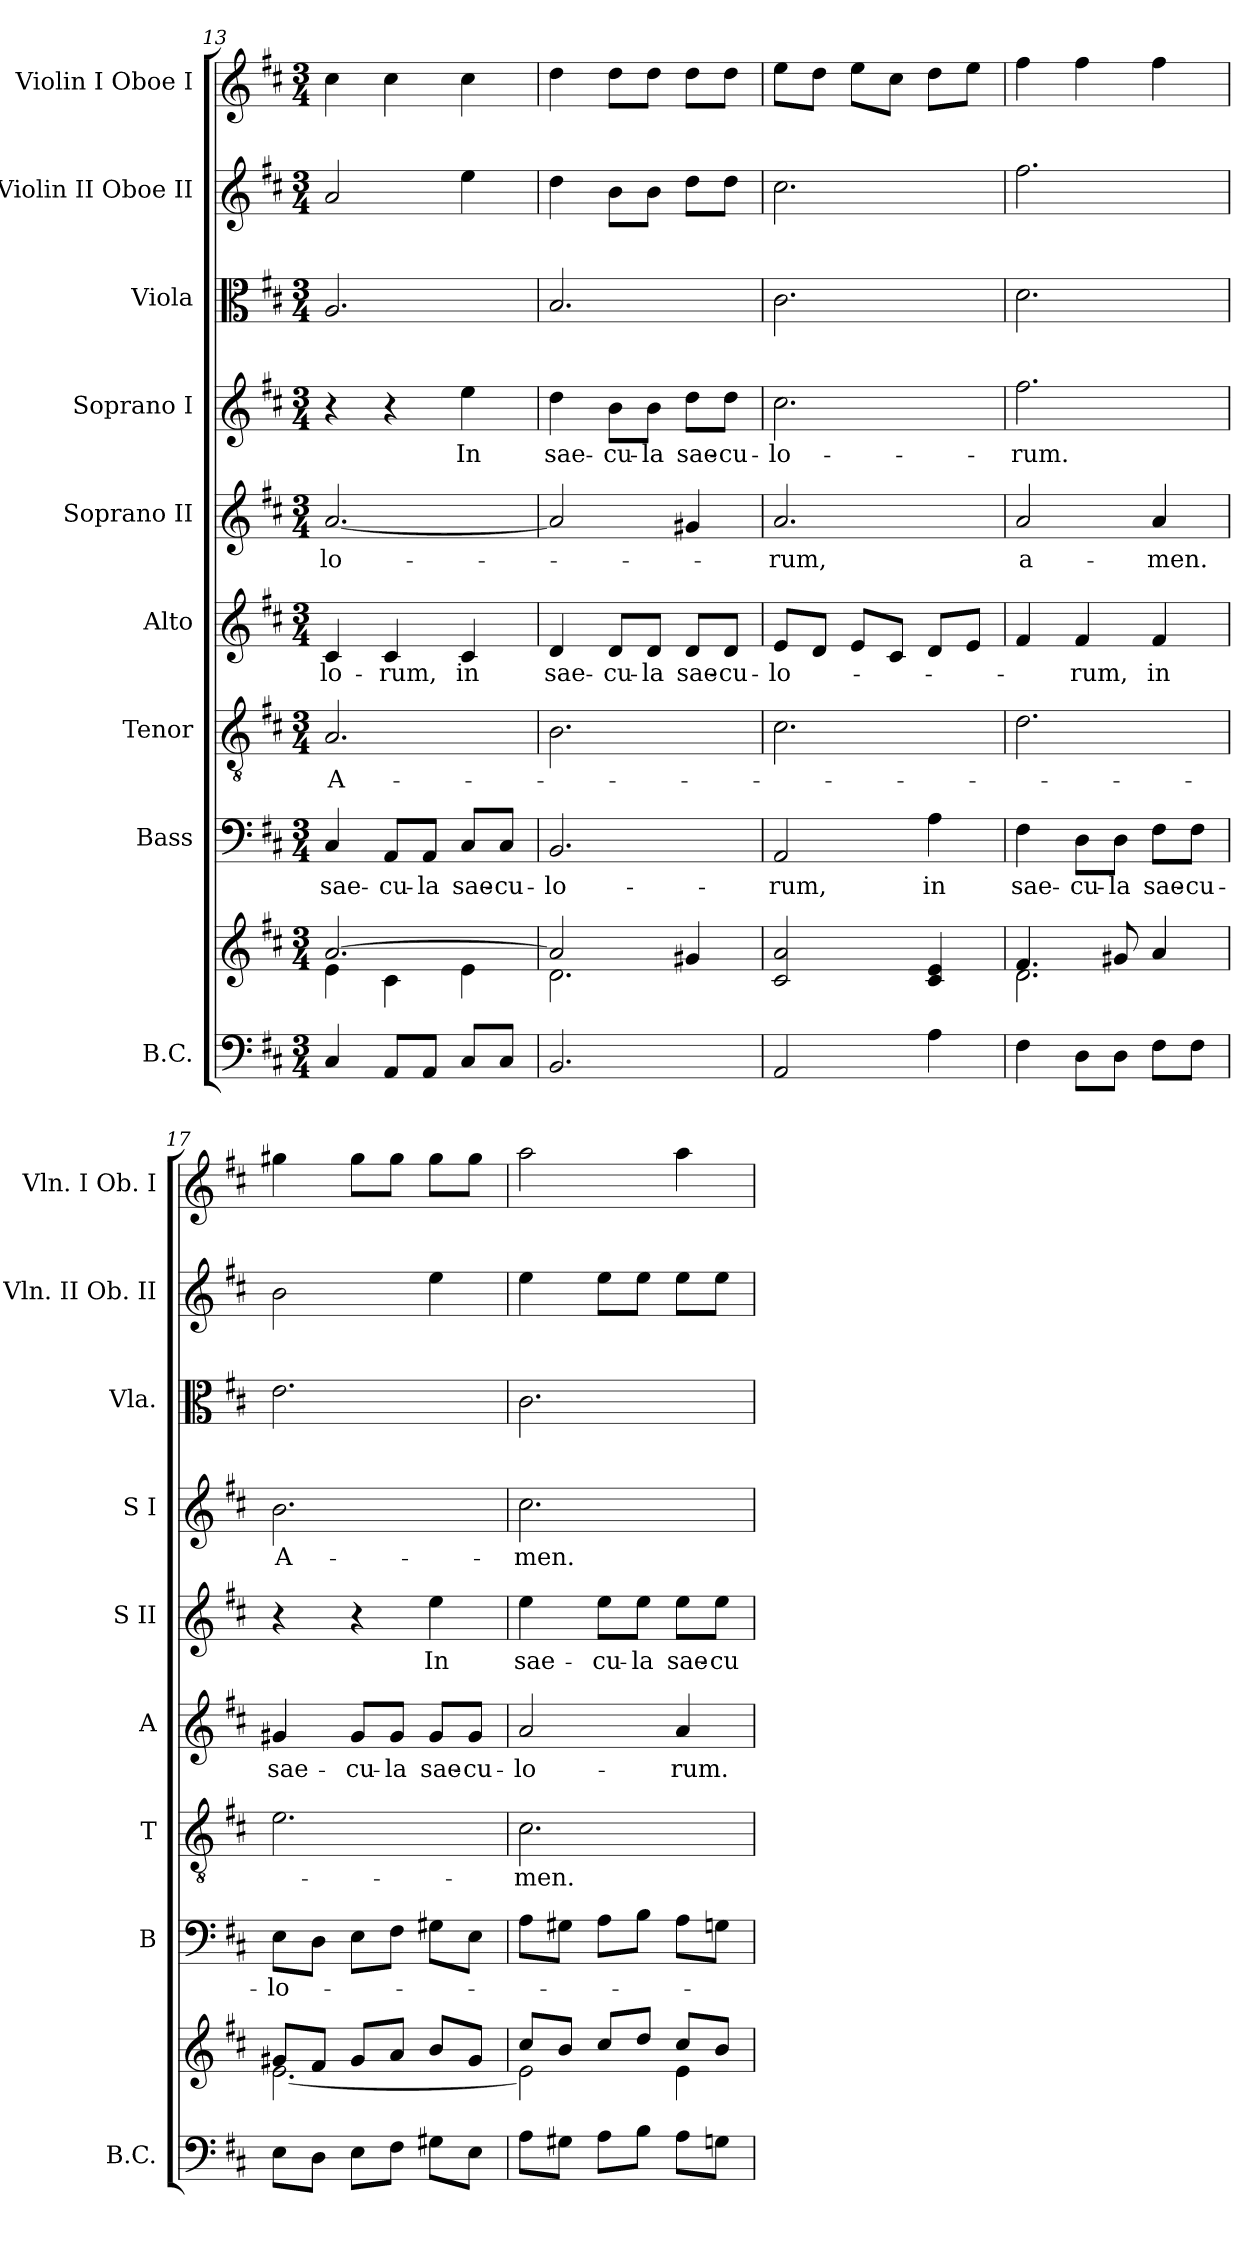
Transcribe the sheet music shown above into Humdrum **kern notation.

**kern	**kern	**kern	**text	**kern	**text	**kern	**text	**kern	**text	**kern	**text	**kern	**kern	**kern
*part9	*part9	*part8	*part8	*part7	*part7	*part6	*part6	*part5	*part5	*part4	*part4	*part3	*part2	*part1
*staff10	*staff9	*staff8	*staff8	*staff7	*staff7	*staff6	*staff6	*staff5	*staff5	*staff4	*staff4	*staff3	*staff2	*staff1
*I"B.C.	*	*I"Bass	*	*I"Tenor	*	*I"Alto	*	*I"Soprano II	*	*I"Soprano I	*	*I"Viola	*I"Violin II Oboe II	*I"Violin I Oboe I
*I'B.C.	*	*I'B	*	*I'T	*	*I'A	*	*I'S II	*	*I'S I	*	*I'Vla.	*I'Vln. II Ob. II	*I'Vln. I Ob. I
!!LO:PB:g=z
*clefF4	*clefG2	*clefF4	*	*clefGv2	*	*clefG2	*	*clefG2	*	*clefG2	*	*clefC3	*clefG2	*clefG2
*k[f#c#]	*k[f#c#]	*k[f#c#]	*	*k[f#c#]	*	*k[f#c#]	*	*k[f#c#]	*	*k[f#c#]	*	*k[f#c#]	*k[f#c#]	*k[f#c#]
*D:	*D:	*D:	*	*D:	*	*D:	*	*D:	*	*D:	*	*D:	*D:	*D:
*M3/4	*M3/4	*M3/4	*	*M3/4	*	*M3/4	*	*M3/4	*	*M3/4	*	*M3/4	*M3/4	*M3/4
=13	=13	=13	=13	=13	=13	=13	=13	=13	=13	=13	=13	=13	=13	=13
*	*^	*	*	*	*	*	*	*	*	*	*	*	*	*
!	!	!	!	!LO:LY:b	!	!LO:LY:b	!	!LO:LY:b	!	!LO:LY:b	!	!	!	!	!
4C#/	[>2.a/	4e\	4C#/	sae-	2.A/	A-	4c#/	-lo-	[2.a/	-lo-	4r	.	2.A/	2a/	4cc#\
!	!	!	!	!LO:LY:b	!	!	!	!LO:LY:b	!	!	!	!	!	!	!
8AA/L	.	4c#\	8AA/L	-cu-	.	.	4c#/	-rum,	.	.	4r	.	.	.	4cc#\
!	!	!	!	!LO:LY:b	!	!	!	!	!	!	!	!	!	!	!
8AA/J	.	.	8AA/J	-la	.	.	.	.	.	.	.	.	.	.	.
!	!	!	!	!LO:LY:b	!	!	!	!LO:LY:b	!	!	!	!LO:LY:b	!	!	!
8C#/L	.	4e\	8C#/L	sae-	.	.	4c#/	in	.	.	4ee\	In	.	4ee\	4cc#\
!	!	!	!	!LO:LY:b	!	!	!	!	!	!	!	!	!	!	!
8C#/J	.	.	8C#/J	-cu-	.	.	.	.	.	.	.	.	.	.	.
=14	=14	=14	=14	=14	=14	=14	=14	=14	=14	=14	=14	=14	=14	=14	=14
!	!	!	!	!LO:LY:b	!	!	!	!LO:LY:b	!	!	!	!LO:LY:b	!	!	!
2.BB/	2a/]	2.d\	2.BB/	-lo-	2.B\	.	4d/	sae-	2a/]	.	4dd\	sae-	2.B/	4dd\	4dd\
!	!	!	!	!	!	!	!	!LO:LY:b	!	!	!	!LO:LY:b	!	!	!
.	.	.	.	.	.	.	8d/L	-cu-	.	.	8b\L	-cu-	.	8b\L	8dd\L
!	!	!	!	!	!	!	!	!LO:LY:b	!	!	!	!LO:LY:b	!	!	!
.	.	.	.	.	.	.	8d/J	-la	.	.	8b\J	-la	.	8b\J	8dd\J
!	!	!	!	!	!	!	!	!LO:LY:b	!	!	!	!LO:LY:b	!	!	!
.	4g#X/	.	.	.	.	.	8d/L	sae-	4g#X/	.	8dd\L	sae-	.	8dd\L	8dd\L
!	!	!	!	!	!	!	!	!LO:LY:b	!	!	!	!LO:LY:b	!	!	!
.	.	.	.	.	.	.	8d/J	-cu-	.	.	8dd\J	-cu-	.	8dd\J	8dd\J
*	*v	*v	*	*	*	*	*	*	*	*	*	*	*	*	*
=15	=15	=15	=15	=15	=15	=15	=15	=15	=15	=15	=15	=15	=15	=15
!	!	!	!LO:LY:b	!	!	!	!LO:LY:b	!	!LO:LY:b	!	!LO:LY:b	!	!	!
2AA/	2c#/ 2a/	2AA/	-rum,	2.c#\	.	8e/L	-lo-	2.a/	-rum,	2.cc#\	-lo-	2.c#\	2.cc#\	8ee\L
.	.	.	.	.	.	8d/J	.	.	.	.	.	.	.	8dd\J
.	.	.	.	.	.	8e/L	.	.	.	.	.	.	.	8ee\L
.	.	.	.	.	.	8c#/J	.	.	.	.	.	.	.	8cc#\J
!	!	!	!LO:LY:b	!	!	!	!	!	!	!	!	!	!	!
4A\	4c#/ 4e/	4A\	in	.	.	8d/L	.	.	.	.	.	.	.	8dd\L
.	.	.	.	.	.	8e/J	.	.	.	.	.	.	.	8ee\J
=16	=16	=16	=16	=16	=16	=16	=16	=16	=16	=16	=16	=16	=16	=16
*	*^	*	*	*	*	*	*	*	*	*	*	*	*	*
!	!	!	!	!LO:LY:b	!	!	!	!	!	!LO:LY:b	!	!LO:LY:b	!	!	!
4F#\	4.f#/	2.d\	4F#\	sae-	2.d\	.	4f#/	.	2a/	a-	2.ff#\	-rum.	2.d\	2.ff#\	4ff#\
!	!	!	!	!LO:LY:b	!	!	!	!LO:LY:b	!	!	!	!	!	!	!
8D\L	.	.	8D\L	-cu-	.	.	4f#/	-rum,	.	.	.	.	.	.	4ff#\
!	!	!	!	!LO:LY:b	!	!	!	!	!	!	!	!	!	!	!
8D\J	8g#X/	.	8D\J	-la	.	.	.	.	.	.	.	.	.	.	.
!	!	!	!	!LO:LY:b	!	!	!	!LO:LY:b	!	!LO:LY:b	!	!	!	!	!
8F#\L	4a/	.	8F#\L	sae-	.	.	4f#/	in	4a/	-men.	.	.	.	.	4ff#\
!	!	!	!	!LO:LY:b	!	!	!	!	!	!	!	!	!	!	!
8F#\J	.	.	8F#\J	-cu-	.	.	.	.	.	.	.	.	.	.	.
=17	=17	=17	=17	=17	=17	=17	=17	=17	=17	=17	=17	=17	=17	=17	=17
!	!	!	!	!LO:LY:b	!	!	!	!LO:LY:b	!	!	!	!LO:LY:b	!	!	!
8E\L	8g#X/L	[<2.e\	8E\L	-lo-	2.e\	.	4g#X/	sae-	4r	.	2.b\	A-	2.e\	2b\	4gg#X\
8D\J	8f#/J	.	8D\J	.	.	.	.	.	.	.	.	.	.	.	.
!	!	!	!	!	!	!	!	!LO:LY:b	!	!	!	!	!	!	!
8E\L	8g#/L	.	8E\L	.	.	.	8g#/L	-cu-	4r	.	.	.	.	.	8gg#\L
!	!	!	!	!	!	!	!	!LO:LY:b	!	!	!	!	!	!	!
8F#\J	8a/J	.	8F#\J	.	.	.	8g#/J	-la	.	.	.	.	.	.	8gg#\J
!	!	!	!	!	!	!	!	!LO:LY:b	!	!LO:LY:b	!	!	!	!	!
8G#X\L	8b/L	.	8G#X\L	.	.	.	8g#/L	sae-	4ee\	In	.	.	.	4ee\	8gg#\L
!	!	!	!	!	!	!	!	!LO:LY:b	!	!	!	!	!	!	!
8E\J	8g#/J	.	8E\J	.	.	.	8g#/J	-cu-	.	.	.	.	.	.	8gg#\J
!!LO:PB:g=z
=18	=18	=18	=18	=18	=18	=18	=18	=18	=18	=18	=18	=18	=18	=18	=18
!	!	!	!	!	!	!LO:LY:b	!	!LO:LY:b	!	!LO:LY:b	!	!LO:LY:b	!	!	!
8A\L	8cc#/L	2e\]	8A\L	.	2.c#\	-men.	2a/	-lo-	4ee\	sae-	2.cc#\	-men.	2.c#\	4ee\	2aa\
8G#X\J	8b/J	.	8G#X\J	.	.	.	.	.	.	.	.	.	.	.	.
!	!	!	!	!	!	!	!	!	!	!LO:LY:b	!	!	!	!	!
8A\L	8cc#/L	.	8A\L	.	.	.	.	.	8ee\L	-cu-	.	.	.	8ee\L	.
!	!	!	!	!	!	!	!	!	!	!LO:LY:b	!	!	!	!	!
8B\J	8dd/J	.	8B\J	.	.	.	.	.	8ee\J	-la	.	.	.	8ee\J	.
!	!	!	!	!	!	!	!	!LO:LY:b	!	!LO:LY:b	!	!	!	!	!
8A\L	8cc#/L	4e\	8A\L	.	.	.	4a/	-rum.	8ee\L	sae-	.	.	.	8ee\L	4aa\
!	!	!	!	!	!	!	!	!	!	!LO:LY:b	!	!	!	!	!
8Gn\J	8b/J	.	8Gn\J	.	.	.	.	.	8ee\J	-cu-	.	.	.	8ee\J	.
*	*v	*v	*	*	*	*	*	*	*	*	*	*	*	*	*
=	=	=	=	=	=	=	=	=	=	=	=	=	=	=
*-	*-	*-	*-	*-	*-	*-	*-	*-	*-	*-	*-	*-	*-	*-
